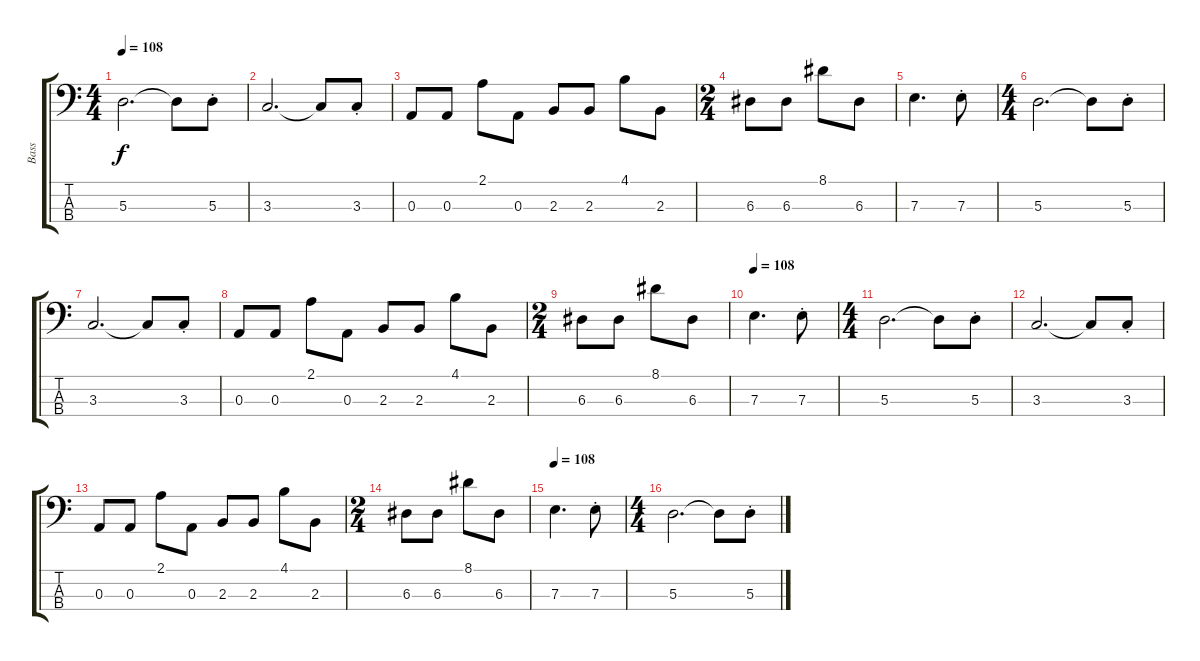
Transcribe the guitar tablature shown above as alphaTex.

\track ("Bass" "Bass") {instrument electricbassfinger}
\staff {score tabs}
\tuning (G2 D2 A1 E1) {hide}
\ts (4 4)
\tempo 108
\clef f4
\ks c
5.3.2{d dy f} 5.3{t}.8 5.3{st}.8 |
3.3.2{d} 3.3{t}.8 3.3{st}.8 |
0.3.8 0.3.8 2.1.8 0.3.8 2.3.8 2.3.8 4.1.8 2.3.8 |
\ts (2 4)
6.3.8 6.3.8 8.1.8 6.3.8 |
7.3.4{d} 7.3{st}.8 |
\ts (4 4)
5.3.2{d} 5.3{t}.8 5.3{st}.8 |
3.3.2{d} 3.3{t}.8 3.3{st}.8 |
0.3.8 0.3.8 2.1.8 0.3.8 2.3.8 2.3.8 4.1.8 2.3.8 |
\ts (2 4)
6.3.8 6.3.8 8.1.8 6.3.8 |
\tempo 108
7.3.4{d} 7.3{st}.8 |
\ts (4 4)
5.3.2{d} 5.3{t}.8 5.3{st}.8 |
3.3.2{d} 3.3{t}.8 3.3{st}.8 |
0.3.8 0.3.8 2.1.8 0.3.8 2.3.8 2.3.8 4.1.8 2.3.8 |
\ts (2 4)
6.3.8 6.3.8 8.1.8 6.3.8 |
\tempo 108
7.3.4{d} 7.3{st}.8 |
\ts (4 4)
5.3.2{d} 5.3{t}.8 5.3{st}.8
